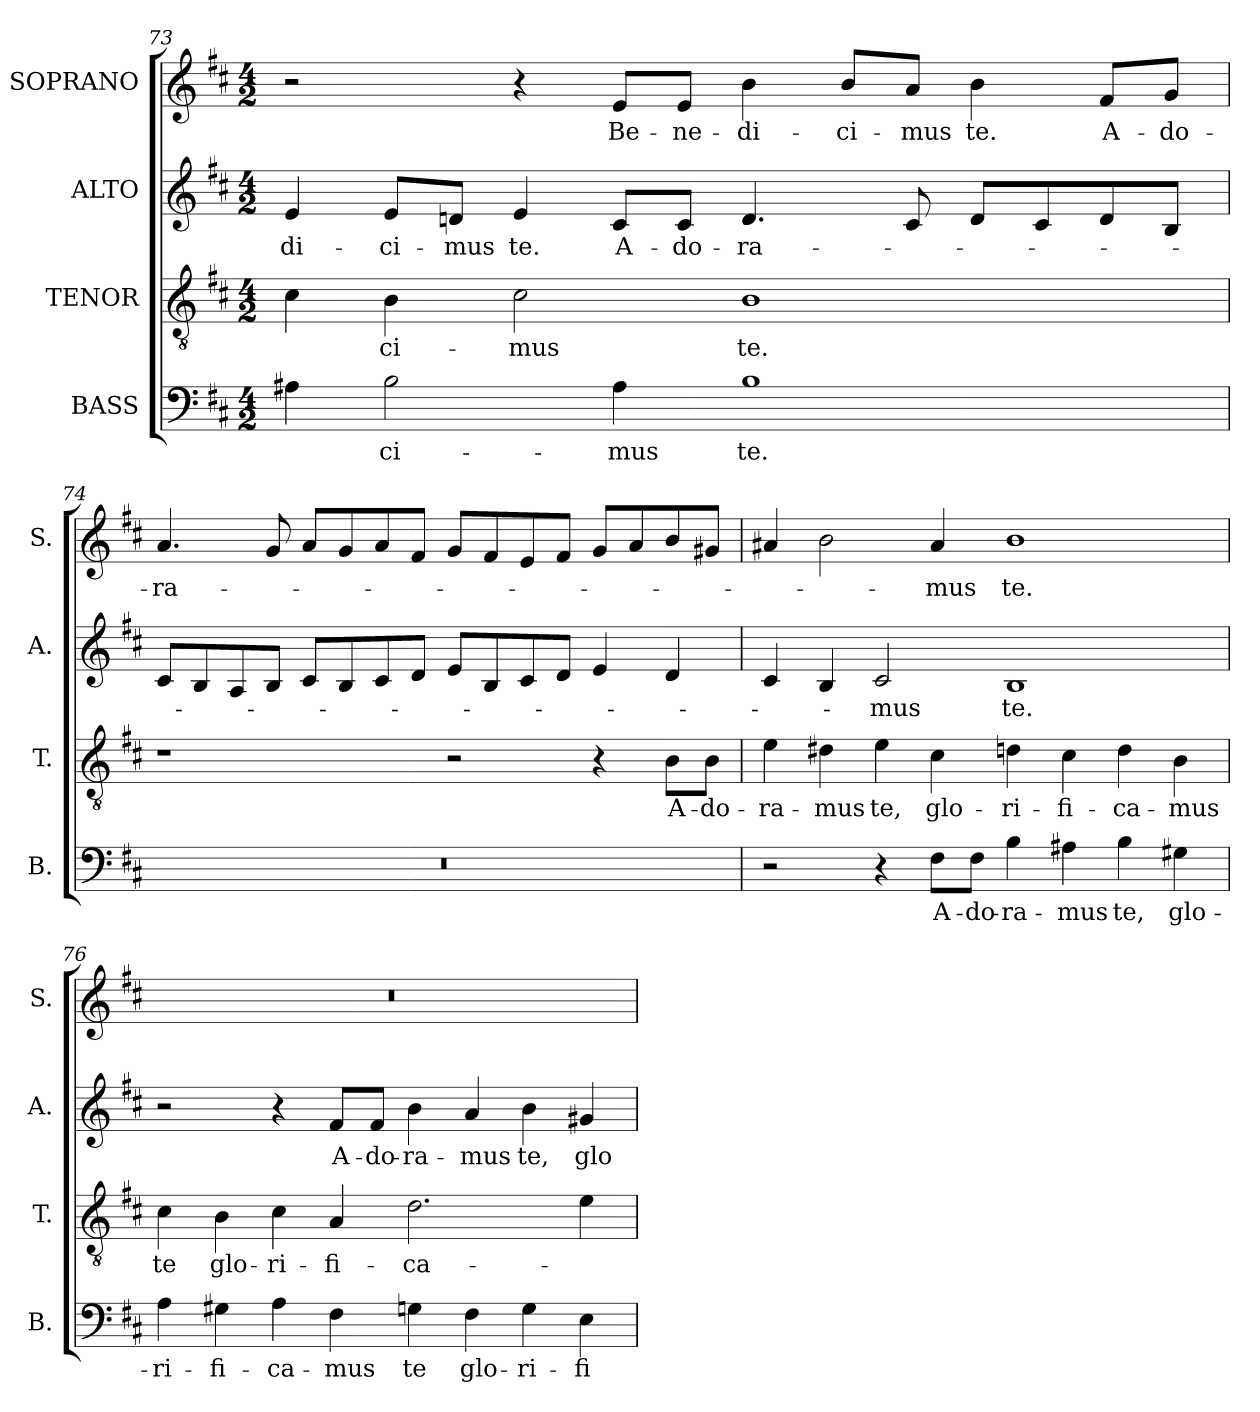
**kern	**text	**kern	**text	**kern	**text	**kern	**text
*part4	*part4	*part3	*part3	*part2	*part2	*part1	*part1
*staff4	*staff4	*staff3	*staff3	*staff2	*staff2	*staff1	*staff1
*I"BASS	*	*I"TENOR	*	*I"ALTO	*	*I"SOPRANO	*
*I'B.	*	*I'T.	*	*I'A.	*	*I'S.	*
*clefF4	*	*clefGv2	*	*clefG2	*	*clefG2	*
*	*	*ITrd7c12	*	*	*	*	*
*k[f#c#]	*	*k[f#c#]	*	*k[f#c#]	*	*k[f#c#]	*
*D:	*	*D:	*	*D:	*	*D:	*
*M4/2	*	*M4/2	*	*M4/2	*	*M4/2	*
=73	=73	=73	=73	=73	=73	=73	=73
!	!	!	!	!	!LO:LY:b:color=#000000	!	!
4A#Xi\	.	4C#i\	.	4ei/	-di-	2r	.
!	!LO:LY:b:color=#000000	!	!	!	!	!	!
!	!	!	!LO:LY:b:color=#000000	!	!	!	!
!	!	!	!	!	!LO:LY:b:color=#000000	!	!
2Bi\	-ci-	4BBi\	-ci-	8ei/L	-ci-	.	.
!	!	!	!	!	!LO:LY:b:color=#000000	!	!
.	.	.	.	8dni/J	-mus	.	.
!	!	!	!LO:LY:b:color=#000000	!	!	!	!
!	!	!	!	!	!LO:LY:b:color=#000000	!	!
.	.	2C#i\	-mus	4ei/	te.	4r	.
!	!LO:LY:b:color=#000000	!	!	!	!	!	!
!	!	!	!	!	!LO:LY:b:color=#000000	!	!
!	!	!	!	!	!	!	!LO:LY:b:color=#000000
4A#i\	-mus	.	.	8c#i/L	A-	8ei/L	Be-
!	!	!	!	!	!LO:LY:b:color=#000000	!	!
!	!	!	!	!	!	!	!LO:LY:b:color=#000000
.	.	.	.	8c#i/J	-do-	8ei/J	-ne-
!	!LO:LY:b:color=#000000	!	!	!	!	!	!
!	!	!	!LO:LY:b:color=#000000	!	!	!	!
!	!	!	!	!	!LO:LY:b:color=#000000	!	!
!	!	!	!	!	!	!	!LO:LY:b:color=#000000
1Bi	te.	1BBi	te.	4.di/	-ra-	4bi\	-di-
!	!	!	!	!	!	!	!LO:LY:b:color=#000000
.	.	.	.	.	.	8bi/L	-ci-
!	!	!	!	!	!	!	!LO:LY:b:color=#000000
.	.	.	.	8c#i/	.	8ai/J	-mus
!	!	!	!	!	!	!	!LO:LY:b:color=#000000
.	.	.	.	8di/L	.	4bi\	te.
.	.	.	.	8c#i/	.	.	.
!	!	!	!	!	!	!	!LO:LY:b:color=#000000
.	.	.	.	8di/	.	8f#i/L	A-
!	!	!	!	!	!	!	!LO:LY:b:color=#000000
.	.	.	.	8Bi/J	.	8gi/J	-do-
=74	=74	=74	=74	=74	=74	=74	=74
!LO:N:vis=1	!	!	!	!	!	!	!
!	!	!	!	!	!	!	!LO:LY:b:color=#000000
0r	.	1r	.	8c#i/L	.	4.ai/	-ra-
.	.	.	.	8Bi/	.	.	.
.	.	.	.	8Ai/	.	.	.
.	.	.	.	8Bi/J	.	8gi/	.
.	.	.	.	8c#i/L	.	8ai/L	.
.	.	.	.	8Bi/	.	8gi/	.
.	.	.	.	8c#i/	.	8ai/	.
.	.	.	.	8di/J	.	8f#i/J	.
.	.	2r	.	8ei/L	.	8gi/L	.
.	.	.	.	8Bi/	.	8f#i/	.
.	.	.	.	8c#i/	.	8ei/	.
.	.	.	.	8di/J	.	8f#i/J	.
.	.	4r	.	4ei/	.	8gi/L	.
.	.	.	.	.	.	8ai/	.
!	!	!	!LO:LY:b:color=#000000	!	!	!	!
.	.	8BBi\L	A-	4di/	.	8bi/	.
!	!	!	!LO:LY:b:color=#000000	!	!	!	!
.	.	8BBi\J	-do-	.	.	8g#Xi/J	.
!!LO:PB:g=z
=75	=75	=75	=75	=75	=75	=75	=75
!	!	!	!LO:LY:b:color=#000000	!	!	!	!
2r	.	4Ei\	-ra-	4c#i/	.	4a#Xi/	.
!	!	!	!LO:LY:b:color=#000000	!	!	!	!
.	.	4D#Xi\	-mus	4Bi/	.	2bi\	.
!	!	!	!LO:LY:b:color=#000000	!	!	!	!
!	!	!	!	!	!LO:LY:b:color=#000000	!	!
4r	.	4Ei\	te,	2c#i/	-mus	.	.
!	!LO:LY:b:color=#000000	!	!	!	!	!	!
!	!	!	!LO:LY:b:color=#000000	!	!	!	!
!	!	!	!	!	!	!	!LO:LY:b:color=#000000
8F#i\L	A-	4C#i\	glo-	.	.	4a#i/	-mus
!	!LO:LY:b:color=#000000	!	!	!	!	!	!
8F#i\J	-do-	.	.	.	.	.	.
!	!LO:LY:b:color=#000000	!	!	!	!	!	!
!	!	!	!LO:LY:b:color=#000000	!	!	!	!
!	!	!	!	!	!LO:LY:b:color=#000000	!	!
!	!	!	!	!	!	!	!LO:LY:b:color=#000000
4Bi\	-ra-	4Dni\	-ri-	1Bi	te.	1bi	te.
!	!LO:LY:b:color=#000000	!	!	!	!	!	!
!	!	!	!LO:LY:b:color=#000000	!	!	!	!
4A#Xi\	-mus	4C#i\	-fi-	.	.	.	.
!	!LO:LY:b:color=#000000	!	!	!	!	!	!
!	!	!	!LO:LY:b:color=#000000	!	!	!	!
4Bi\	te,	4Di\	-ca-	.	.	.	.
!	!LO:LY:b:color=#000000	!	!	!	!	!	!
!	!	!	!LO:LY:b:color=#000000	!	!	!	!
4G#Xi\	glo-	4BBi\	-mus	.	.	.	.
=76	=76	=76	=76	=76	=76	=76	=76
!	!LO:LY:b:color=#000000	!	!	!	!	!	!
!	!	!	!LO:LY:b:color=#000000	!	!	!LO:N:vis=1	!
4Ai\	-ri-	4C#i\	te	2r	.	0r	.
!	!LO:LY:b:color=#000000	!	!	!	!	!	!
!	!	!	!LO:LY:b:color=#000000	!	!	!	!
4G#Xi\	-fi-	4BBi\	glo-	.	.	.	.
!	!LO:LY:b:color=#000000	!	!	!	!	!	!
!	!	!	!LO:LY:b:color=#000000	!	!	!	!
4Ai\	-ca-	4C#i\	-ri-	4r	.	.	.
!	!LO:LY:b:color=#000000	!	!	!	!	!	!
!	!	!	!LO:LY:b:color=#000000	!	!	!	!
!	!	!	!	!	!LO:LY:b:color=#000000	!	!
4F#i\	-mus	4AAi/	-fi-	8f#i/L	A-	.	.
!	!	!	!	!	!LO:LY:b:color=#000000	!	!
.	.	.	.	8f#i/J	-do-	.	.
!	!LO:LY:b:color=#000000	!	!	!	!	!	!
!	!	!	!LO:LY:b:color=#000000	!	!	!	!
!	!	!	!	!	!LO:LY:b:color=#000000	!	!
4Gni\	te	2.Di\	-ca-	4bi\	-ra-	.	.
!	!LO:LY:b:color=#000000	!	!	!	!	!	!
!	!	!	!	!	!LO:LY:b:color=#000000	!	!
4F#i\	glo-	.	.	4ai/	-mus	.	.
!	!LO:LY:b:color=#000000	!	!	!	!	!	!
!	!	!	!	!	!LO:LY:b:color=#000000	!	!
4Gi\	-ri-	.	.	4bi\	te,	.	.
!	!LO:LY:b:color=#000000	!	!	!	!	!	!
!	!	!	!	!	!LO:LY:b:color=#000000	!	!
4Ei\	-fi-	4Ei\	.	4g#Xi/	glo-	.	.
=	=	=	=	=	=	=	=
*-	*-	*-	*-	*-	*-	*-	*-
